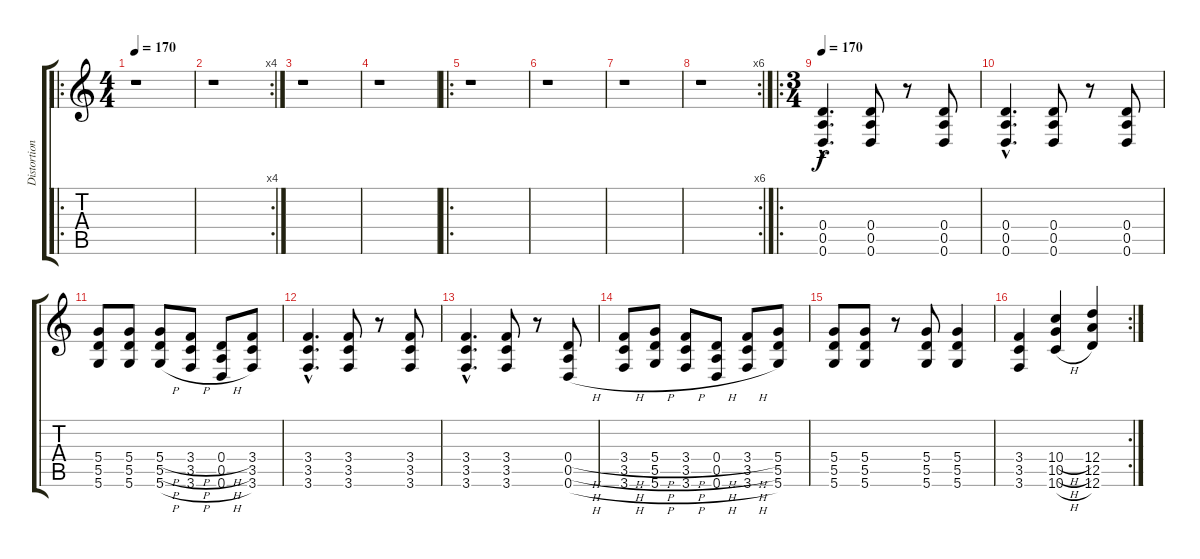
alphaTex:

\track ("Distortion Guitar" "Distortion") {instrument distortionguitar}
\staff {score tabs}
\tuning (E4 B3 G3 D3 A2 D2) {hide}
\ro
\ts (4 4)
\tempo 170
\tempo 110
\tempo 170
\clef g2
\ks c
r.1{dy f instrument distortionguitar} |
\rc 4
r.1 |
r.1 |
r.1 |
\ro
r.1 |
r.1 |
r.1 |
\rc 6
r.1 |
\ro
\ts (3 4)
\tempo 170
(0.4{hac} 0.5{hac} 0.6{hac}).4{d} (0.4 0.5 0.6).8 r.8 (0.4 0.5 0.6).8 |
(0.4{hac} 0.5{hac} 0.6{hac}).4{d} (0.4 0.5 0.6).8 r.8 (0.4 0.5 0.6).8 |
(5.4 5.5 5.6).8 (5.4 5.5 5.6).8 (5.4{h} 5.5{h} 5.6{h}).8 (3.4{h} 3.5{h} 3.6{h}).8 (0.4{h} 0.5{h} 0.6{h}).8 (3.4 3.5 3.6).8 |
(3.4{hac} 3.5{hac} 3.6{hac}).4{d} (3.4 3.5 3.6).8 r.8 (3.4 3.5 3.6).8 |
(3.4{hac} 3.5{hac} 3.6{hac}).4{d} (3.4 3.5 3.6).8 r.8 (0.4{h} 0.5{h} 0.6{h}).8 |
(3.4{h} 3.5{h} 3.6{h}).8 (5.4{h} 5.5{h} 5.6{h}).8 (3.4{h} 3.5{h} 3.6{h}).8 (0.4{h} 0.5{h} 0.6{h}).8 (3.4{h} 3.5{h} 3.6{h}).8 (5.4 5.5 5.6).8 |
(5.4 5.5 5.6).8 (5.4 5.5 5.6).8 r.8 (5.4 5.5 5.6).8 (5.4 5.5 5.6).4 |
\rc 2
(3.4 3.5 3.6).4 (10.4{h} 10.5{h} 10.6{h}).4 (12.4 12.5 12.6).4
